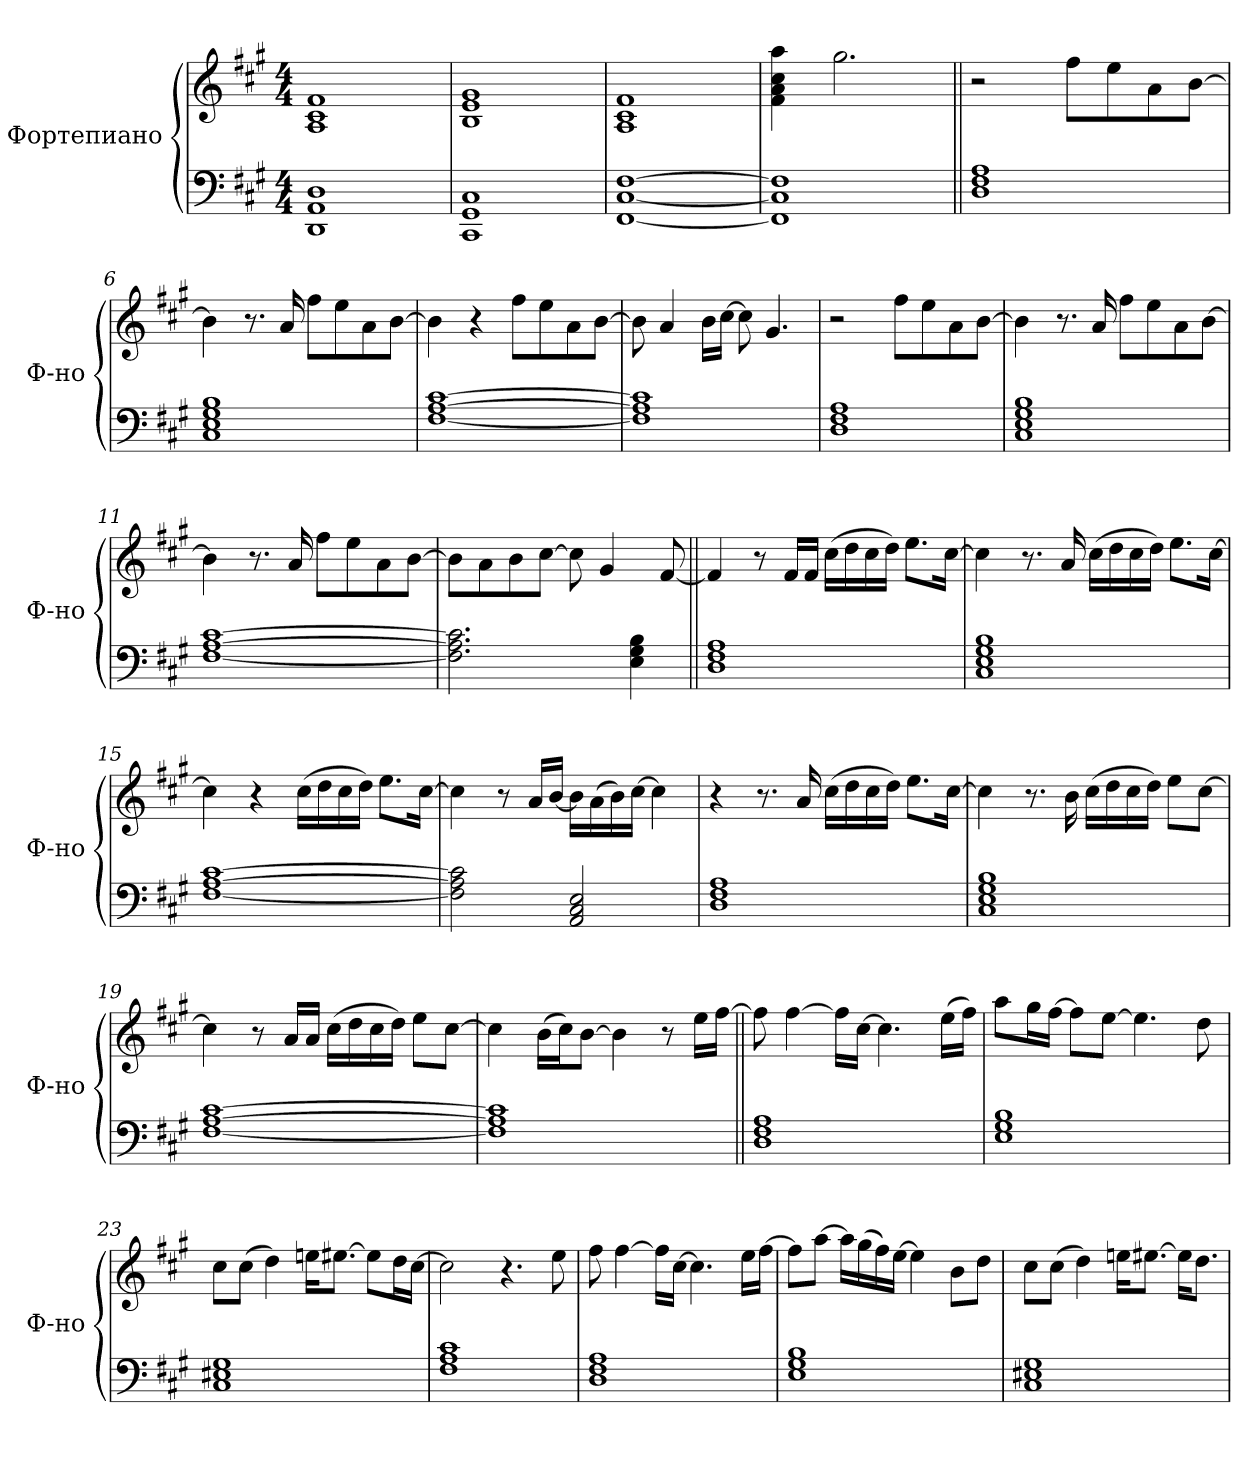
**kern	**kern
*part1	*part1
*staff2	*staff1
*I"Фортепиано	*
*I'Ф-но	*
*clefF4	*clefG2
*k[f#c#g#]	*k[f#c#g#]
*M4/4	*M4/4
*MM74	*MM74
=1	=1
1DD 1AA 1D	1A 1c# 1f#
=2	=2
1CC# 1GG# 1C#	1B 1e 1g#
=3	=3
[1FF# [1C# [1F#	1A 1c# 1f#
=4	=4
1FF#] 1C#] 1F#]	4f#\ 4a\ 4cc#\ 4aa\
.	2.gg#\
=5||	=5||
1D 1F# 1A	2r
.	8ff#\L
.	8ee\
.	8a\
.	[8b\J
=6	=6
1C# 1E 1G# 1B	4b\]
.	8.r
.	16a/
.	8ff#\L
.	8ee\
.	8a\
.	[8b\J
!!LO:LB:g=z
=7	=7
[1F# [1A [1c#	4b\]
.	4r
.	8ff#\L
.	8ee\
.	8a\
.	[8b\J
=8	=8
1F#] 1A] 1c#]	8b\]
.	4a/
.	16b\LL
.	[16cc#\JJ
.	8cc#\]
.	4.g#/
=9	=9
1D 1F# 1A	2r
.	8ff#\L
.	8ee\
.	8a\
.	[8b\J
=10	=10
1C# 1E 1G# 1B	4b\]
.	8.r
.	16a/
.	8ff#\L
.	8ee\
.	8a\
.	[8b\J
!!LO:LB:g=z
=11	=11
[1F# [1A [1c#	4b\]
.	8.r
.	16a/
.	8ff#\L
.	8ee\
.	8a\
.	[8b\J
=12	=12
2.F#\] 2.A\] 2.c#\]	8b\L]
.	8a\
.	8b\
.	[8cc#\J
.	8cc#\]
.	4g#/
4E\ 4G#\ 4B\	.
.	[8f#/
=13||	=13||
1D 1F# 1A	4f#/]
.	8r
.	16f#/LL
.	16f#/JJ
.	(>16cc#\LL
.	16dd\
.	16cc#\
.	16dd\JJ)
.	8.ee\L
.	[16cc#\Jk
!!LO:LB:g=z
=14	=14
1C# 1E 1G# 1B	4cc#\]
.	8.r
.	16a/
.	(>16cc#\LL
.	16dd\
.	16cc#\
.	16dd\JJ)
.	8.ee\L
.	[16cc#\Jk
=15	=15
[1F# [1A [1c#	4cc#\]
.	4r
.	(>16cc#\LL
.	16dd\
.	16cc#\
.	16dd\JJ)
.	8.ee\L
.	[16cc#\Jk
=16	=16
2F#\] 2A\] 2c#\]	4cc#\]
.	8r
.	16a/LL
.	[16b/JJ
2AA/ 2C#/ 2E/	16b\LL]
.	(>16a\
.	16b\)
.	[16cc#\JJ
.	4cc#\]
!!LO:LB:g=z
=17	=17
1D 1F# 1A	4r
.	8.r
.	16a/
.	(>16cc#\LL
.	16dd\
.	16cc#\
.	16dd\JJ)
.	8.ee\L
.	[16cc#\Jk
=18	=18
1C# 1E 1G# 1B	4cc#\]
.	8.r
.	16b\
.	(>16cc#\LL
.	16dd\
.	16cc#\
.	16dd\JJ)
.	8ee\L
.	[8cc#\J
=19	=19
[1F# [1A [1c#	4cc#\]
.	8r
.	16a/LL
.	16a/JJ
.	(>16cc#\LL
.	16dd\
.	16cc#\
.	16dd\JJ)
.	8ee\L
.	[8cc#\J
!!LO:LB:g=z
=20	=20
1F#] 1A] 1c#]	4cc#\]
.	(>16b\LL
.	16cc#\J)
.	[8b\J
.	4b\]
.	8r
.	16ee\LL
.	[16ff#\JJ
=21||	=21||
1D 1F# 1A	8ff#\]
.	[4ff#\
.	16ff#\LL]
.	[16cc#\JJ
.	4.cc#\]
.	(>16ee\LL
.	16ff#\JJ)
=22	=22
1E 1G# 1B	8aa\L
.	16gg#\L
.	[16ff#\JJ
.	8ff#\L]
.	[8ee\J
.	4.ee\]
.	8dd\
=23	=23
1C# 1E#X 1G#	8cc#\L
.	(>8cc#\J
.	4dd\)
.	16een\KL
.	[8.ee#X\J
.	8ee#\L]
.	16dd\L
.	[16cc#\JJ
!!LO:PB:g=z
=24	=24
1F# 1A 1c#	2cc#\]
.	4.r
.	8ee\
=25	=25
1D 1F# 1A	8ff#\
.	[4ff#\
.	16ff#\LL]
.	[16cc#\JJ
.	4.cc#\]
.	16ee\LL
.	[16ff#\JJ
=26	=26
1E 1G# 1B	8ff#\L]
.	[8aa\J
.	16aa\LL]
.	(>16gg#\
.	16ff#\)
.	[16ee\JJ
.	4ee\]
.	8b\L
.	8dd\J
=27	=27
1C# 1E#X 1G#	8cc#\L
.	(>8cc#\J
.	4dd\)
.	16een\KL
.	[8.ee#X\J
.	16ee#\KL]
.	8.dd\J
=	=
*-	*-
